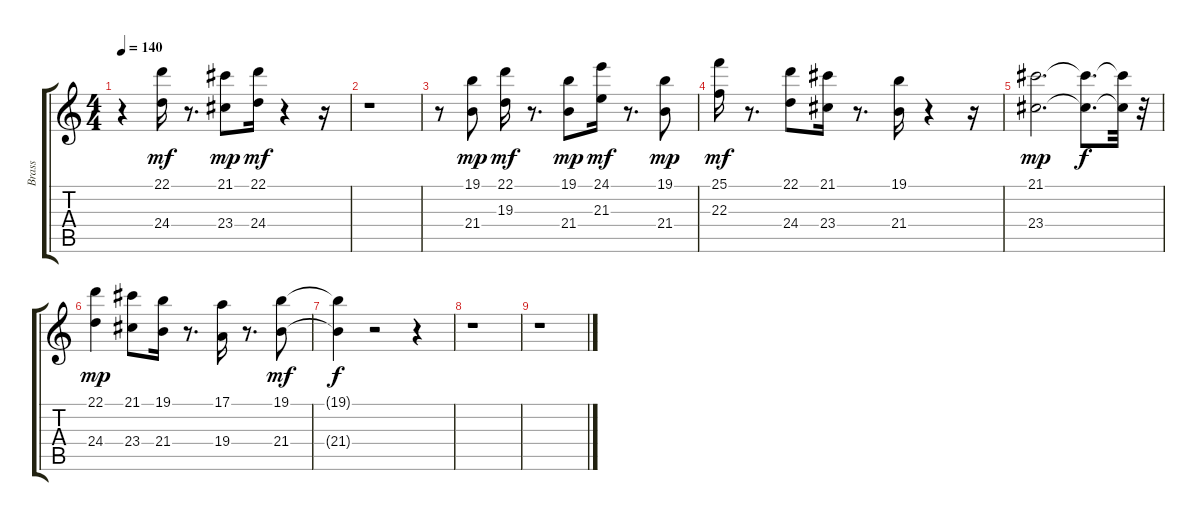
\track ("Brass" "Brass") {instrument brasssection}
\staff {score tabs}
\tuning (E4 B3 G3 D3 A2 E2) {hide}
\ts (4 4)
\tempo 140
\clef g2
\ks c
r.4{dy mf} (22.1 24.4).16 r.8{d} (21.1 23.4).8{dy mp} (22.1 24.4).16{dy mf} r.4 r.16 |
r.1 |
r.8 (19.1 21.4).8{dy mp} (22.1 19.3).16{dy mf} r.8{d} (19.1 21.4).8{dy mp} (24.1 21.3).16{dy mf} r.8{d} (19.1 21.4).8{dy mp} |
(25.1 22.3).16{dy mf} r.8{d} (22.1 24.4).8 (21.1 23.4).16 r.8{d} (19.1 21.4).16 r.4 r.16 |
(21.1 23.4).2{d dy mp} (21.1{t} 23.4{t}).8{d dy f} (21.1{t} 23.4{t}).32 r.32 |
(22.1 24.4).4{dy mp} (21.1 23.4).8 (19.1 21.4).16 r.8{d} (17.1 19.4).16 r.8{d} (19.1 21.4).8{dy mf} |
(19.1{t} 21.4{t}).4{dy f} r.2 r.4 |
r.1 |
r.1
